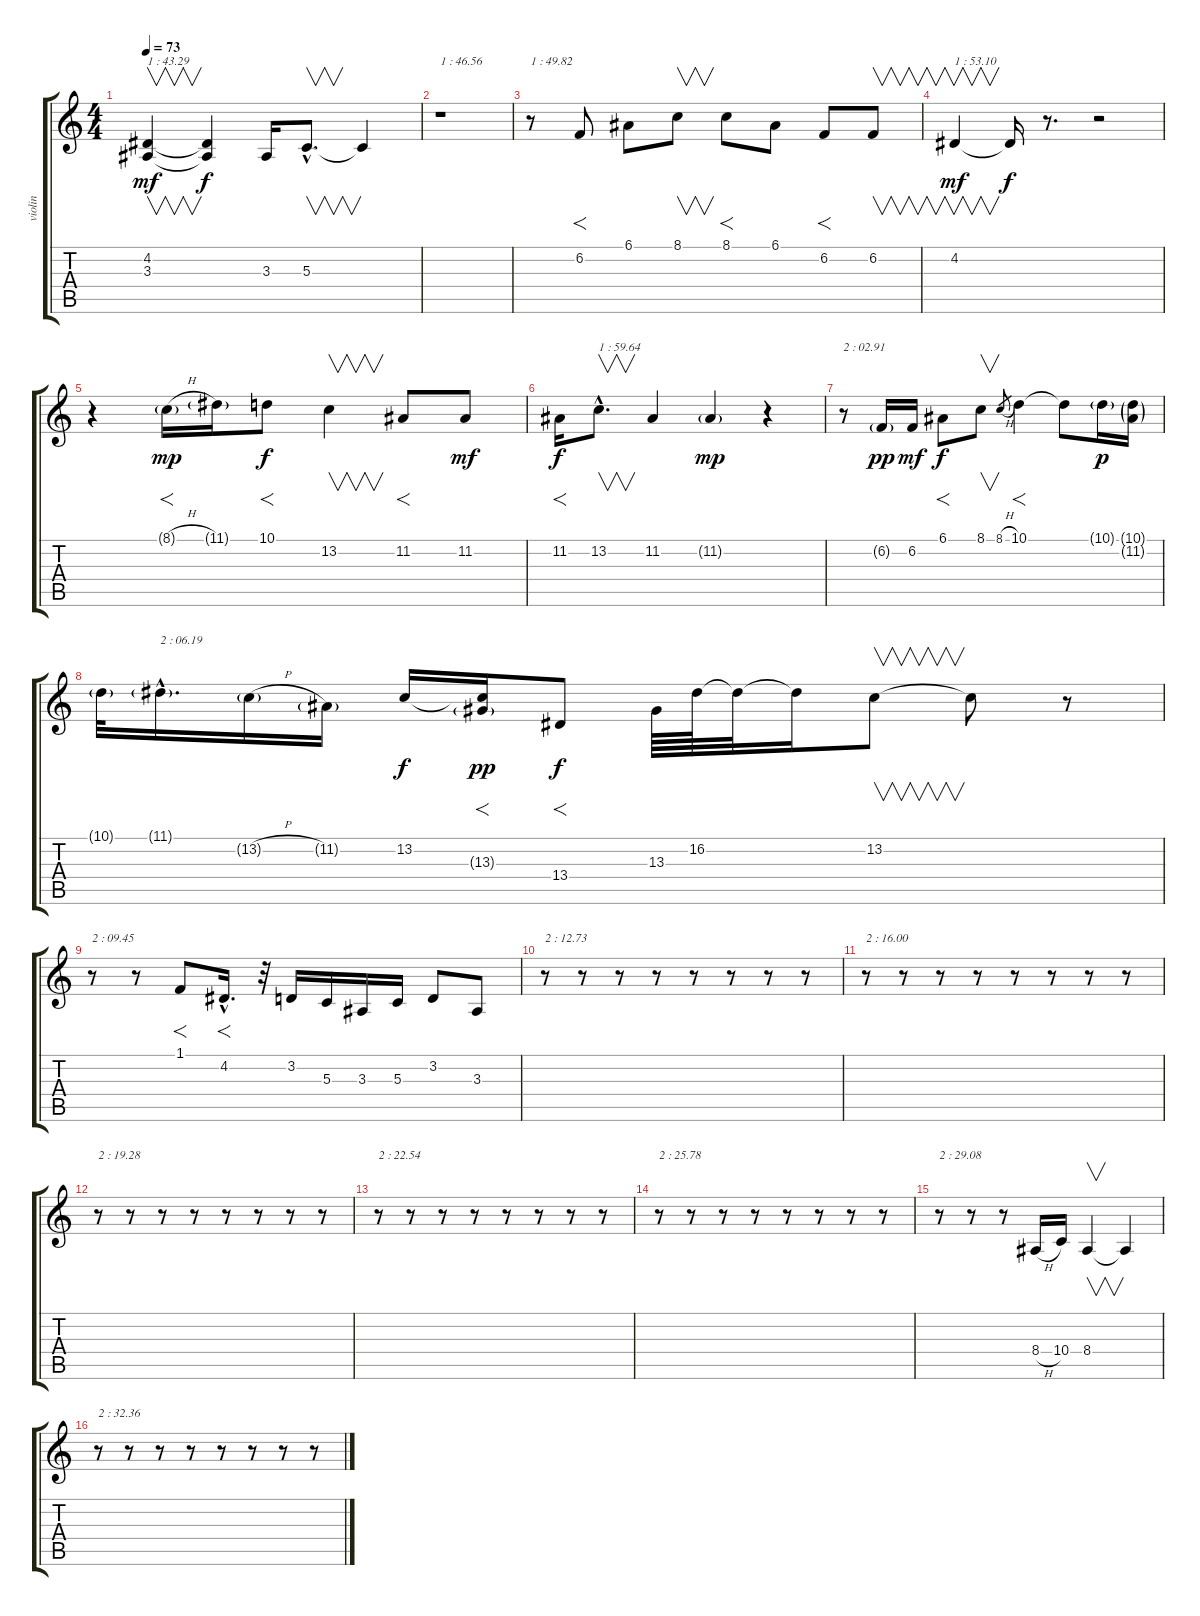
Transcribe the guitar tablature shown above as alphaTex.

\track ("violin" "violin") {instrument cello}
\staff {score tabs}
\tuning (E4 B3 G3 D3 A2 E2) {hide}
\ts (4 4)
\tempo 73
\clef g2
\ks c
(4.2 3.3).4{v txt "1 : 43.29" dy mf} (4.2{t} 3.3{t}).4{dy f} 3.3.16 5.3{hac}.8{v d} 5.3{t}.4 |
r.1{txt "1 : 46.56"} |
r.8{txt "1 : 49.82"} 6.2.8{f} 6.1.8 8.1.8{v} 8.1.8{f} 6.1.8 6.2.8{f} 6.2.8{v} |
4.2.4{v txt "1 : 53.10" dy mf} 4.2{t}.16{dy f} r.8{d} r.2 |
r.4 8.1{h g}.16{f dy mp} 11.1{g}.16 10.1.8{f dy f} 13.2.4{v} 11.2.8{f} 11.2.8{dy mf} |
11.2.16{f dy f} 13.2{hac}.8{v d txt "1 : 59.64"} 11.2.4 11.2{g}.4{dy mp} r.4 |
r.8{txt "2 : 02.91"} 6.2{g}.16{dy pp} 6.2.16{dy mf} 6.1.8{f dy f} 8.1.8{v} 8.1{h}.8{gr} 10.1.4{f} 10.1{t}.8 10.1{g}.16{dy p} (10.1{g} 11.2{g}).16 |
10.1{g}.32 11.1{g hac}.16{d txt "2 : 06.19"} 13.2{h g}.16 11.2{g}.16 13.2.16{dy f} (13.2{t} 13.3{g}).16{f dy pp} 13.4.8{f dy f} 13.3.64 16.2.64 16.2{t}.32 16.2{t}.16 13.2.8{v} 13.2{t}.8 r.8 |
r.8{txt "2 : 09.45"} r.8 1.1.8{f} 4.2{hac}.16{f d} r.32 3.2.16 5.3.16 3.3.16 5.3.16 3.2.8 3.3.8 |
r.8{txt "2 : 12.73"} r.8 r.8 r.8 r.8 r.8 r.8 r.8 |
r.8{txt "2 : 16.00"} r.8 r.8 r.8 r.8 r.8 r.8 r.8 |
r.8{txt "2 : 19.28"} r.8 r.8 r.8 r.8 r.8 r.8 r.8 |
r.8{txt "2 : 22.54"} r.8 r.8 r.8 r.8 r.8 r.8 r.8 |
r.8{txt "2 : 25.78"} r.8 r.8 r.8 r.8 r.8 r.8 r.8 |
r.8{txt "2 : 29.08"} r.8 r.8 8.4{h}.16 10.4.16 8.4.4{v} 8.4{t}.4 |
r.8{txt "2 : 32.36"} r.8 r.8 r.8 r.8 r.8 r.8 r.8
